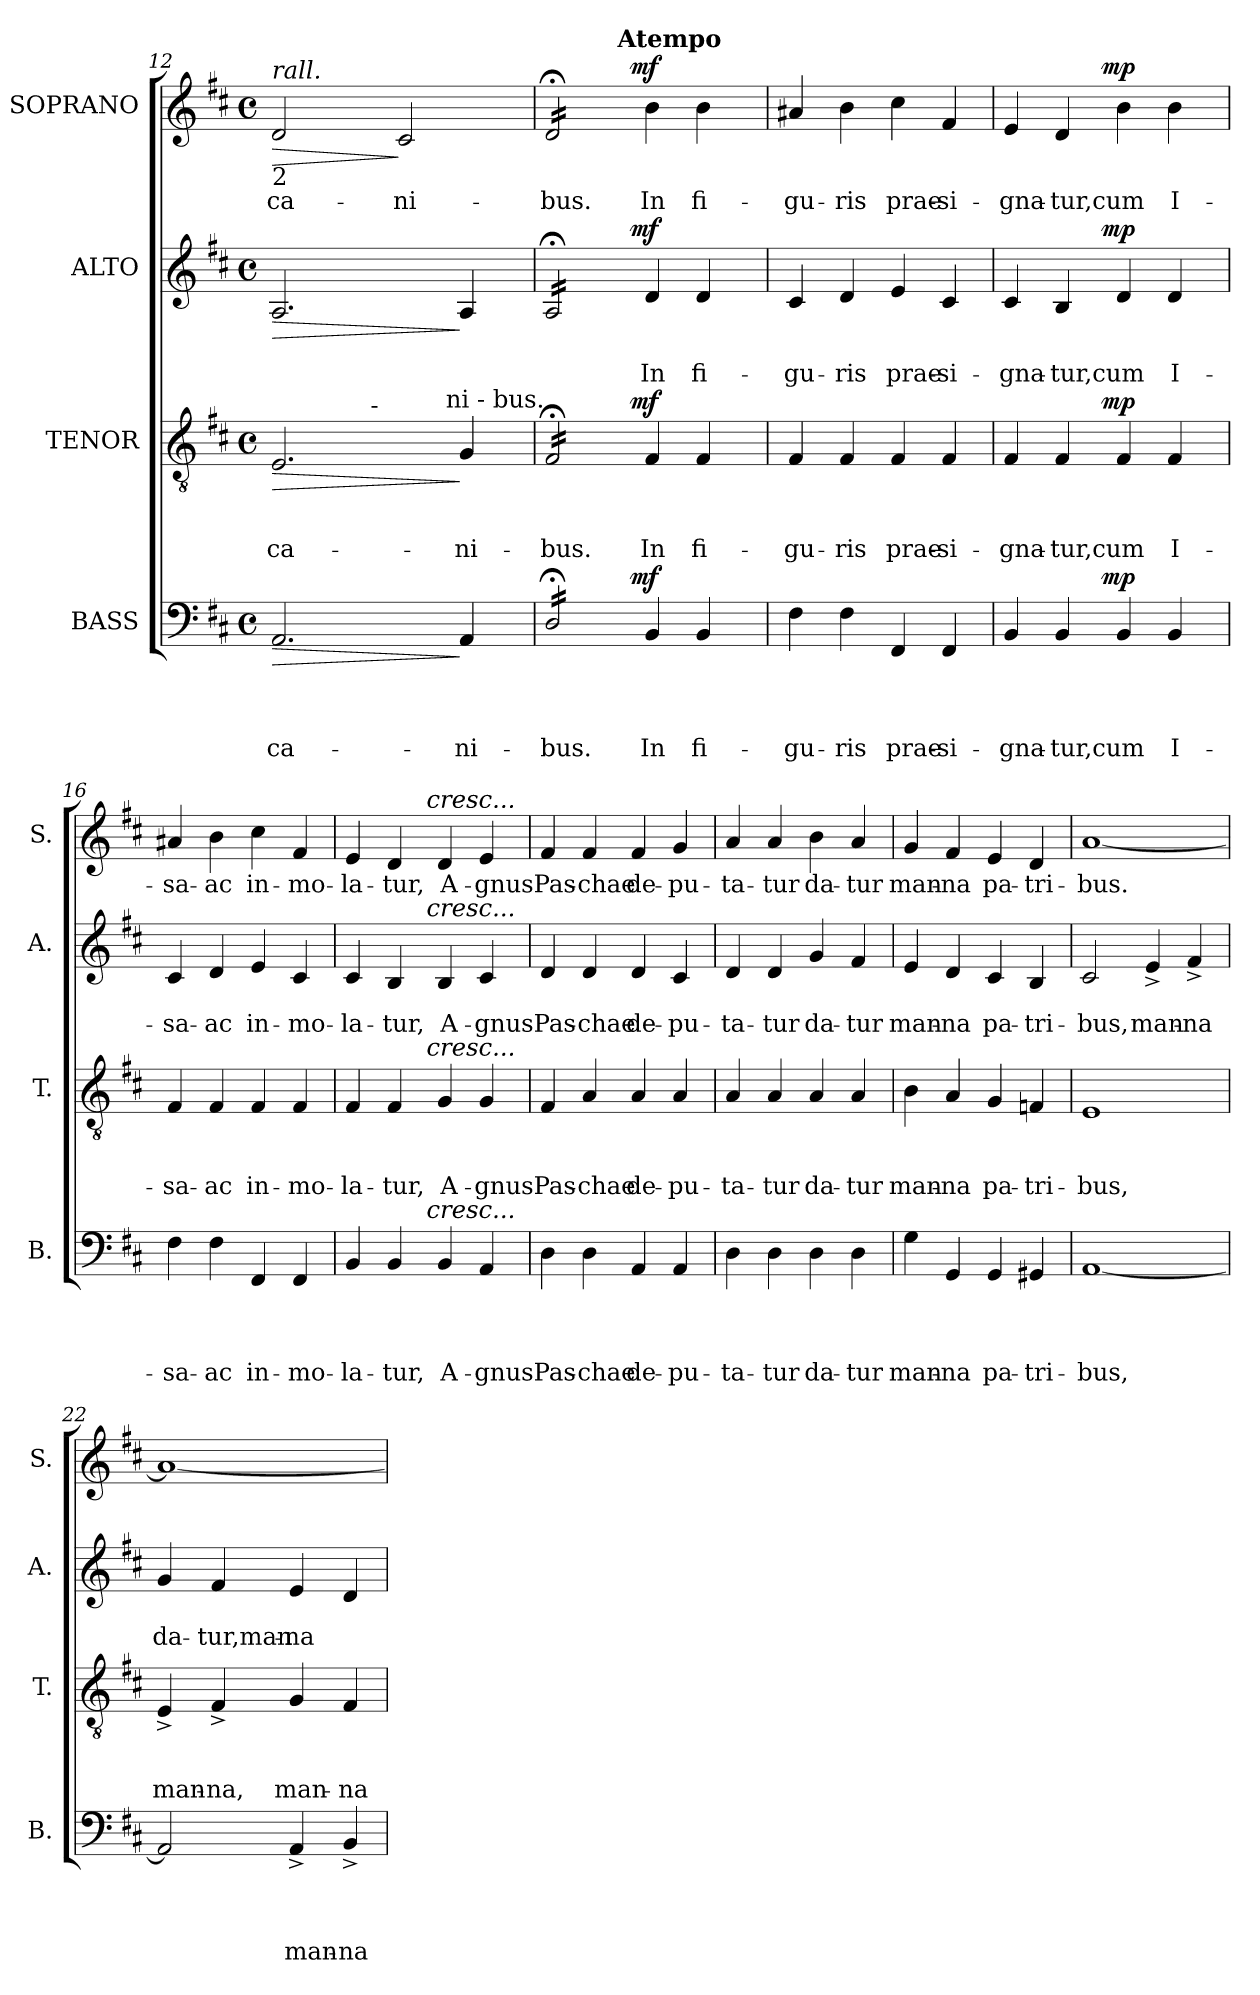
**kern	**text	**text	**text	**text	**dynam	**kern	**text	**text	**text	**dynam	**kern	**text	**text	**dynam	**kern	**text	**dynam
*part4	*part4	*part4	*part4	*part4	*part4	*part3	*part3	*part3	*part3	*part3	*part2	*part2	*part2	*part2	*part1	*part1	*part1
*staff4	*staff4	*staff4	*staff4	*staff4	*staff4	*staff3	*staff3	*staff3	*staff3	*staff3	*staff2	*staff2	*staff2	*staff2	*staff1	*staff1	*staff1
*I"BASS	*	*	*	*	*	*I"TENOR	*	*	*	*	*I"ALTO	*	*	*	*I"SOPRANO	*	*
*I'B.	*	*	*	*	*	*I'T.	*	*	*	*	*I'A.	*	*	*	*I'S.	*	*
!!LO:PB:g=z
*clefF4	*	*	*	*	*	*clefGv2	*	*	*	*	*clefG2	*	*	*	*clefG2	*	*
*k[f#c#]	*	*	*	*	*	*k[f#c#]	*	*	*	*	*k[f#c#]	*	*	*	*k[f#c#]	*	*
*D:	*	*	*	*	*	*D:	*	*	*	*	*D:	*	*	*	*D:	*	*
*M4/4	*	*	*	*	*	*M4/4	*	*	*	*	*M4/4	*	*	*	*M4/4	*	*
*met(c)	*	*	*	*	*	*met(c)	*	*	*	*	*met(c)	*	*	*	*met(c)	*	*
=12	=12	=12	=12	=12	=12	=12	=12	=12	=12	=12	=12	=12	=12	=12	=12	=12	=12
!	!	!	!	!	!	!	!	!	!	!	!	!	!	!	!LO:TX:a:i:t=rall.	!	!
!	!	!	!	!	!	!	!	!	!	!	!	!	!	!	!LO:TX:b:t=2	!	!
!	!	!	!	!	!	!LO:TX:a:t=ca	!	!	!	!	!	!	!	!	!	!	!
!	!	!	!	!LO:LY:b	!LO:HP:b	!	!	!	!LO:LY:b	!LO:HP:b	!	!	!	!LO:HP:b	!	!LO:LY:b	!LO:HP:b
*	*	*	*	*	*	*^	*	*	*	*	*	*	*	*	*	*	*
*	*	*	*	*	*	*	*^	*	*	*	*	*	*	*	*	*	*	*
2.AA/	.	.	.	ca-	>	2.E/	4ryy	2ryy	.	.	ca-	>	2.A/	.	.	>	2d/	ca-	>
.	.	.	.	.	.	.	8ryy	.	.	.	.	.	.	.	.	.	.	.	.
.	.	.	.	.	.	.	32ryy	.	.	.	.	.	.	.	.	.	.	.	.
!	!	!	!	!	!	!	!LO:TX:a:t=-	!	!	!	!	!	!	!	!	!	!	!	!
.	.	.	.	.	.	.	2ryy	.	.	.	.	.	.	.	.	.	.	.	.
!	!	!	!	!	!	!	!	!	!	!	!	!	!	!	!	!	!	!LO:LY:b	!
.	.	.	.	.	.	.	.	8..ryy	.	.	.	.	.	.	.	.	2c#/	-ni-	]
!	!	!	!	!	!	!	!	!LO:TX:a:t=ni - bus.	!	!	!	!	!	!	!	!	!	!	!
.	.	.	.	.	.	.	.	4ryy	.	.	.	.	.	.	.	.	.	.	.
!	!	!	!	!LO:LY:b	!	!	!	!	!	!	!LO:LY:b	!	!	!	!	!	!	!	!
4AA/	.	.	.	-ni-	]	4G/	.	.	.	.	-ni-	]	4A/	.	.	]	.	.	.
.	.	.	.	.	.	.	16.ryy	.	.	.	.	.	.	.	.	.	.	.	.
.	.	.	.	.	.	.	.	32ryy	.	.	.	.	.	.	.	.	.	.	.
=13	=13	=13	=13	=13	=13	=13	=13	=13	=13	=13	=13	=13	=13	=13	=13	=13	=13	=13	=13
!	!	!	!	!LO:LY:b	!	!	!	!	!	!	!LO:LY:b	!	!	!	!	!	!	!LO:LY:b	!
*^	*	*	*	*	*	*	*	*	*	*	*	*	*^	*	*	*	*^	*	*
*	*	*	*	*	*	*	*	*v	*v	*	*	*	*	*	*	*	*	*	*	*^	*	*
*tremolo	*	*	*	*	*	*	*	*	*	*	*	*	*	*	*	*	*	*	*	*	*	*
*	*	*	*	*	*	*	*tremolo	*	*	*	*	*	*	*	*	*	*	*	*	*	*	*
*	*	*	*	*	*	*	*	*	*	*	*	*	*tremolo	*	*	*	*	*	*	*	*	*
*	*	*	*	*	*	*	*	*	*	*	*	*	*	*	*	*	*	*tremolo	*	*	*	*
16D;</LL	4...ryy	.	.	.	-bus.	.	16F#;</LL	4...ryy	.	.	-bus.	.	16A;</LL	4...ryy	.	.	.	16d;</LL	4...ryy	4..ryy	-bus.	.
16D;</	.	.	.	.	.	.	16F#;</	.	.	.	.	.	16A;</	.	.	.	.	16d;</	.	.	.	.
16D;</	.	.	.	.	.	.	16F#;</	.	.	.	.	.	16A;</	.	.	.	.	16d;</	.	.	.	.
16D;</	.	.	.	.	.	.	16F#;</	.	.	.	.	.	16A;</	.	.	.	.	16d;</	.	.	.	.
16D;</	.	.	.	.	.	.	16F#;</	.	.	.	.	.	16A;</	.	.	.	.	16d;</	.	.	.	.
16D;</	.	.	.	.	.	.	16F#;</	.	.	.	.	.	16A;</	.	.	.	.	16d;</	.	.	.	.
16D;</	.	.	.	.	.	.	16F#;</	.	.	.	.	.	16A;</	.	.	.	.	16d;</	.	.	.	.
!	!	!	!	!	!	!	!	!	!	!	!	!	!	!	!	!	!	!	!	!LO:TX:a:B:t=Atempo	!	!
16D;</JJ	.	.	.	.	.	.	16F#;</JJ	.	.	.	.	.	16A;</JJ	.	.	.	.	16d;</JJ	.	2ryy	.	.
*	*	*	*	*	*	*	*	*	*	*	*	*	*	*	*	*	*	*Xtremolo	*	*	*	*
*	*	*	*	*	*	*	*	*	*	*	*	*	*Xtremolo	*	*	*	*	*	*	*	*	*
*	*	*	*	*	*	*	*Xtremolo	*	*	*	*	*	*	*	*	*	*	*	*	*	*	*
*Xtremolo	*	*	*	*	*	*	*	*	*	*	*	*	*	*	*	*	*	*	*	*	*	*
!	!	!	!	!	!	!LO:DY:a	!	!	!	!	!	!LO:DY:a	!	!	!	!	!LO:DY:a	!	!	!	!	!LO:DY:a
.	2ryy	.	.	.	.	mf	.	2ryy	.	.	.	mf	.	2ryy	.	.	mf	.	2ryy	.	.	mf
!	!	!	!	!	!LO:LY:b	!	!	!	!	!	!LO:LY:b	!	!	!	!	!LO:LY:b	!	!	!	!	!LO:LY:b	!
4BB/	.	.	.	.	In	.	4F#/	.	.	.	In	.	4d/	.	.	In	.	4b\	.	.	In	.
!	!	!	!	!	!LO:LY:b	!	!	!	!	!	!LO:LY:b	!	!	!	!	!LO:LY:b	!	!	!	!	!LO:LY:b	!
4BB/	.	.	.	.	fi-	.	4F#/	.	.	.	fi-	.	4d/	.	.	fi-	.	4b\	.	.	fi-	.
.	.	.	.	.	.	.	.	.	.	.	.	.	.	.	.	.	.	.	.	16ryy	.	.
.	32ryy	.	.	.	.	.	.	32ryy	.	.	.	.	.	32ryy	.	.	.	.	32ryy	.	.	.
=14	=14	=14	=14	=14	=14	=14	=14	=14	=14	=14	=14	=14	=14	=14	=14	=14	=14	=14	=14	=14	=14	=14
!	!	!	!	!	!LO:LY:b	!	!	!	!	!	!LO:LY:b	!	!	!	!	!LO:LY:b	!	!	!	!	!LO:LY:b	!
*v	*v	*	*	*	*	*	*	*	*	*	*	*	*v	*v	*	*	*	*v	*v	*v	*	*
*	*	*	*	*	*	*v	*v	*	*	*	*	*	*	*	*	*	*	*
4F#\	.	.	.	-gu-	.	4F#/	.	.	-gu-	.	4c#/	.	-gu-	.	4a#X/	-gu-	.
!	!	!	!	!LO:LY:b	!	!	!	!	!LO:LY:b	!	!	!	!LO:LY:b	!	!	!LO:LY:b	!
4F#\	.	.	.	-ris	.	4F#/	.	.	-ris	.	4d/	.	-ris	.	4b\	-ris	.
!	!	!	!	!LO:LY:b	!	!	!	!	!LO:LY:b	!	!	!	!LO:LY:b	!	!	!LO:LY:b	!
4FF#/	.	.	.	prae-	.	4F#/	.	.	prae-	.	4e/	.	prae-	.	4cc#\	prae-	.
!	!	!	!	!LO:LY:b	!	!	!	!	!LO:LY:b	!	!	!	!LO:LY:b	!	!	!LO:LY:b	!
4FF#/	.	.	.	-si-	.	4F#/	.	.	-si-	.	4c#/	.	-si-	.	4f#/	-si-	.
=15	=15	=15	=15	=15	=15	=15	=15	=15	=15	=15	=15	=15	=15	=15	=15	=15	=15
!	!	!	!	!LO:LY:b	!	!	!	!	!LO:LY:b	!	!	!	!LO:LY:b	!	!	!LO:LY:b	!
*^	*	*	*	*	*	*^	*	*	*	*	*^	*	*	*	*^	*	*
4BB/	4...ryy	.	.	.	-gna-	.	4F#/	4...ryy	.	.	-gna-	.	4c#/	4...ryy	.	-gna-	.	4e/	4...ryy	-gna-	.
!	!	!	!	!	!LO:LY:b	!	!	!	!	!	!LO:LY:b	!	!	!	!	!LO:LY:b	!	!	!	!LO:LY:b	!
4BB/	.	.	.	.	-tur,cum	.	4F#/	.	.	.	-tur,cum	.	4B/	.	.	-tur,cum	.	4d/	.	-tur,cum	.
!	!	!	!	!	!	!LO:DY:a	!	!	!	!	!	!LO:DY:a	!	!	!	!	!LO:DY:a	!	!	!	!LO:DY:a
.	2ryy	.	.	.	.	mp	.	2ryy	.	.	.	mp	.	2ryy	.	.	mp	.	2ryy	.	mp
4BB/	.	.	.	.	.	.	4F#/	.	.	.	.	.	4d/	.	.	.	.	4b\	.	.	.
!	!	!	!	!	!LO:LY:b	!	!	!	!	!	!LO:LY:b	!	!	!	!	!LO:LY:b	!	!	!	!LO:LY:b	!
4BB/	.	.	.	.	I-	.	4F#/	.	.	.	I-	.	4d/	.	.	I-	.	4b\	.	I-	.
.	32ryy	.	.	.	.	.	.	32ryy	.	.	.	.	.	32ryy	.	.	.	.	32ryy	.	.
=16	=16	=16	=16	=16	=16	=16	=16	=16	=16	=16	=16	=16	=16	=16	=16	=16	=16	=16	=16	=16	=16
!	!	!	!	!	!LO:LY:b	!	!	!	!	!	!LO:LY:b	!	!	!	!	!LO:LY:b	!	!	!	!LO:LY:b	!
*v	*v	*	*	*	*	*	*	*	*	*	*	*	*v	*v	*	*	*	*v	*v	*	*
*	*	*	*	*	*	*v	*v	*	*	*	*	*	*	*	*	*	*	*
4F#\	.	.	.	-sa-	.	4F#/	.	.	-sa-	.	4c#/	.	-sa-	.	4a#X/	-sa-	.
!	!	!	!	!LO:LY:b	!	!	!	!	!LO:LY:b	!	!	!	!LO:LY:b	!	!	!LO:LY:b	!
4F#\	.	.	.	-ac	.	4F#/	.	.	-ac	.	4d/	.	-ac	.	4b\	-ac	.
!	!	!	!	!LO:LY:b	!	!	!	!	!LO:LY:b	!	!	!	!LO:LY:b	!	!	!LO:LY:b	!
4FF#/	.	.	.	in-	.	4F#/	.	.	in-	.	4e/	.	in-	.	4cc#\	in-	.
!	!	!	!	!LO:LY:b	!	!	!	!	!LO:LY:b	!	!	!	!LO:LY:b	!	!	!LO:LY:b	!
4FF#/	.	.	.	-mo-	.	4F#/	.	.	-mo-	.	4c#/	.	-mo-	.	4f#/	-mo-	.
=17	=17	=17	=17	=17	=17	=17	=17	=17	=17	=17	=17	=17	=17	=17	=17	=17	=17
!	!	!	!	!LO:LY:b	!	!	!	!	!LO:LY:b	!	!	!	!LO:LY:b	!	!	!LO:LY:b	!
*^	*	*	*	*	*	*^	*	*	*	*	*^	*	*	*	*^	*	*
4BB/	4...ryy	.	.	.	-la-	.	4F#/	4...ryy	.	.	-la-	.	4c#/	4...ryy	.	-la-	.	4e/	4...ryy	-la-	.
!	!	!	!	!	!LO:LY:b	!	!	!	!	!	!LO:LY:b	!	!	!	!	!LO:LY:b	!	!	!	!LO:LY:b	!
4BB/	.	.	.	.	-tur,	.	4F#/	.	.	.	-tur,	.	4B/	.	.	-tur,	.	4d/	.	-tur,	.
!	!	!	!	!	!	!	!	!	!	!	!	!	!	!	!	!	!	!	!LO:TX:a:i:t=cresc...	!	!
!	!	!	!	!	!	!	!	!	!	!	!	!	!	!LO:TX:a:i:t=cresc...	!	!	!	!	!	!	!
!	!	!	!	!	!	!	!	!LO:TX:a:i:t=cresc...	!	!	!	!	!	!	!	!	!	!	!	!	!
!	!LO:TX:a:i:t=cresc...	!	!	!	!	!	!	!	!	!	!	!	!	!	!	!	!	!	!	!	!
.	2ryy	.	.	.	.	.	.	2ryy	.	.	.	.	.	2ryy	.	.	.	.	2ryy	.	.
!	!	!	!	!	!LO:LY:b	!	!	!	!	!	!LO:LY:b	!	!	!	!	!LO:LY:b	!	!	!	!LO:LY:b	!
4BB/	.	.	.	.	A-	.	4G/	.	.	.	A-	.	4B/	.	.	A-	.	4d/	.	A-	.
!	!	!	!	!	!LO:LY:b	!	!	!	!	!	!LO:LY:b	!	!	!	!	!LO:LY:b	!	!	!	!LO:LY:b	!
4AA/	.	.	.	.	-gnus	.	4G/	.	.	.	-gnus	.	4c#/	.	.	-gnus	.	4e/	.	-gnus	.
.	32ryy	.	.	.	.	.	.	32ryy	.	.	.	.	.	32ryy	.	.	.	.	32ryy	.	.
=18	=18	=18	=18	=18	=18	=18	=18	=18	=18	=18	=18	=18	=18	=18	=18	=18	=18	=18	=18	=18	=18
!	!	!	!	!	!LO:LY:b	!	!	!	!	!	!LO:LY:b	!	!	!	!	!LO:LY:b	!	!	!	!LO:LY:b	!
*v	*v	*	*	*	*	*	*	*	*	*	*	*	*v	*v	*	*	*	*v	*v	*	*
*	*	*	*	*	*	*v	*v	*	*	*	*	*	*	*	*	*	*	*
4D\	.	.	.	Pas-	.	4F#/	.	.	Pas-	.	4d/	.	Pas-	.	4f#/	Pas-	.
!	!	!	!	!LO:LY:b	!	!	!	!	!LO:LY:b	!	!	!	!LO:LY:b	!	!	!LO:LY:b	!
4D\	.	.	.	-chae	.	4A/	.	.	-chae	.	4d/	.	-chae	.	4f#/	-chae	.
!	!	!	!	!LO:LY:b	!	!	!	!	!LO:LY:b	!	!	!	!LO:LY:b	!	!	!LO:LY:b	!
4AA/	.	.	.	de-	.	4A/	.	.	de-	.	4d/	.	de-	.	4f#/	de-	.
!	!	!	!	!LO:LY:b	!	!	!	!	!LO:LY:b	!	!	!	!LO:LY:b	!	!	!LO:LY:b	!
4AA/	.	.	.	-pu-	.	4A/	.	.	-pu-	.	4c#/	.	-pu-	.	4g/	-pu-	.
!!LO:PB:g=z
=19	=19	=19	=19	=19	=19	=19	=19	=19	=19	=19	=19	=19	=19	=19	=19	=19	=19
!	!	!	!	!LO:LY:b	!	!	!	!	!LO:LY:b	!	!	!	!LO:LY:b	!	!	!LO:LY:b	!
4D\	.	.	.	-ta-	.	4A/	.	.	-ta-	.	4d/	.	-ta-	.	4a/	-ta-	.
!	!	!	!	!LO:LY:b	!	!	!	!	!LO:LY:b	!	!	!	!LO:LY:b	!	!	!LO:LY:b	!
4D\	.	.	.	-tur	.	4A/	.	.	-tur	.	4d/	.	-tur	.	4a/	-tur	.
!	!	!	!	!LO:LY:b	!	!	!	!	!LO:LY:b	!	!	!	!LO:LY:b	!	!	!LO:LY:b	!
4D\	.	.	.	da-	.	4A/	.	.	da-	.	4g/	.	da-	.	4b\	da-	.
!	!	!	!	!LO:LY:b	!	!	!	!	!LO:LY:b	!	!	!	!LO:LY:b	!	!	!LO:LY:b	!
4D\	.	.	.	-tur	.	4A/	.	.	-tur	.	4f#/	.	-tur	.	4a/	-tur	.
=20	=20	=20	=20	=20	=20	=20	=20	=20	=20	=20	=20	=20	=20	=20	=20	=20	=20
!	!	!	!	!LO:LY:b	!	!	!	!	!LO:LY:b	!	!	!	!LO:LY:b	!	!	!LO:LY:b	!
4G\	.	.	.	man-	.	4B\	.	.	man-	.	4e/	.	man-	.	4g/	man-	.
!	!	!	!	!LO:LY:b	!	!	!	!	!LO:LY:b	!	!	!	!LO:LY:b	!	!	!LO:LY:b	!
4GG/	.	.	.	-na	.	4A/	.	.	-na	.	4d/	.	-na	.	4f#/	-na	.
!	!	!	!	!LO:LY:b	!	!	!	!	!LO:LY:b	!	!	!	!LO:LY:b	!	!	!LO:LY:b	!
4GG/	.	.	.	pa-	.	4G/	.	.	pa-	.	4c#/	.	pa-	.	4e/	pa-	.
!	!	!	!	!LO:LY:b	!	!	!	!	!LO:LY:b	!	!	!	!LO:LY:b	!	!	!LO:LY:b	!
4GG#X/	.	.	.	-tri-	.	4Fn/	.	.	-tri-	.	4B/	.	-tri-	.	4d/	-tri-	.
=21	=21	=21	=21	=21	=21	=21	=21	=21	=21	=21	=21	=21	=21	=21	=21	=21	=21
!	!	!	!	!LO:LY:b	!	!	!	!	!LO:LY:b	!	!	!	!LO:LY:b	!	!	!LO:LY:b	!
[<1AA	.	.	.	-bus,	.	1E	.	.	-bus,	.	2c#/	.	-bus,	.	[<1a	-bus.	.
!	!	!	!	!	!	!	!	!	!	!	!	!	!LO:LY:b	!	!	!	!
.	.	.	.	.	.	.	.	.	.	.	4e^</	.	man-	.	.	.	.
!	!	!	!	!	!	!	!	!	!	!	!	!	!LO:LY:b	!	!	!	!
.	.	.	.	.	.	.	.	.	.	.	4f#^</	.	-na	.	.	.	.
=22	=22	=22	=22	=22	=22	=22	=22	=22	=22	=22	=22	=22	=22	=22	=22	=22	=22
!	!	!	!	!	!	!	!	!	!LO:LY:b	!	!	!	!LO:LY:b	!	!	!	!
2AA/]	.	.	.	.	.	4E^</	.	.	man-	.	4g/	.	da-	.	1a_	.	.
!	!	!	!	!	!	!	!	!	!LO:LY:b	!	!	!	!LO:LY:b	!	!	!	!
.	.	.	.	.	.	4F#^</	.	.	-na,	.	4f#/	.	-tur,man-	.	.	.	.
!	!	!	!	!LO:LY:b	!	!	!	!	!LO:LY:b	!	!	!	!LO:LY:b	!	!	!	!
4AA^</	.	.	.	man-	.	4G/	.	.	man-	.	4e/	.	-na	.	.	.	.
!	!	!	!	!LO:LY:b	!	!	!	!	!LO:LY:b	!	!	!	!	!	!	!	!
4BB^</	.	.	.	-na	.	4F#/	.	.	-na	.	4d/	.	.	.	.	.	.
=	=	=	=	=	=	=	=	=	=	=	=	=	=	=	=	=	=
*-	*-	*-	*-	*-	*-	*-	*-	*-	*-	*-	*-	*-	*-	*-	*-	*-	*-
